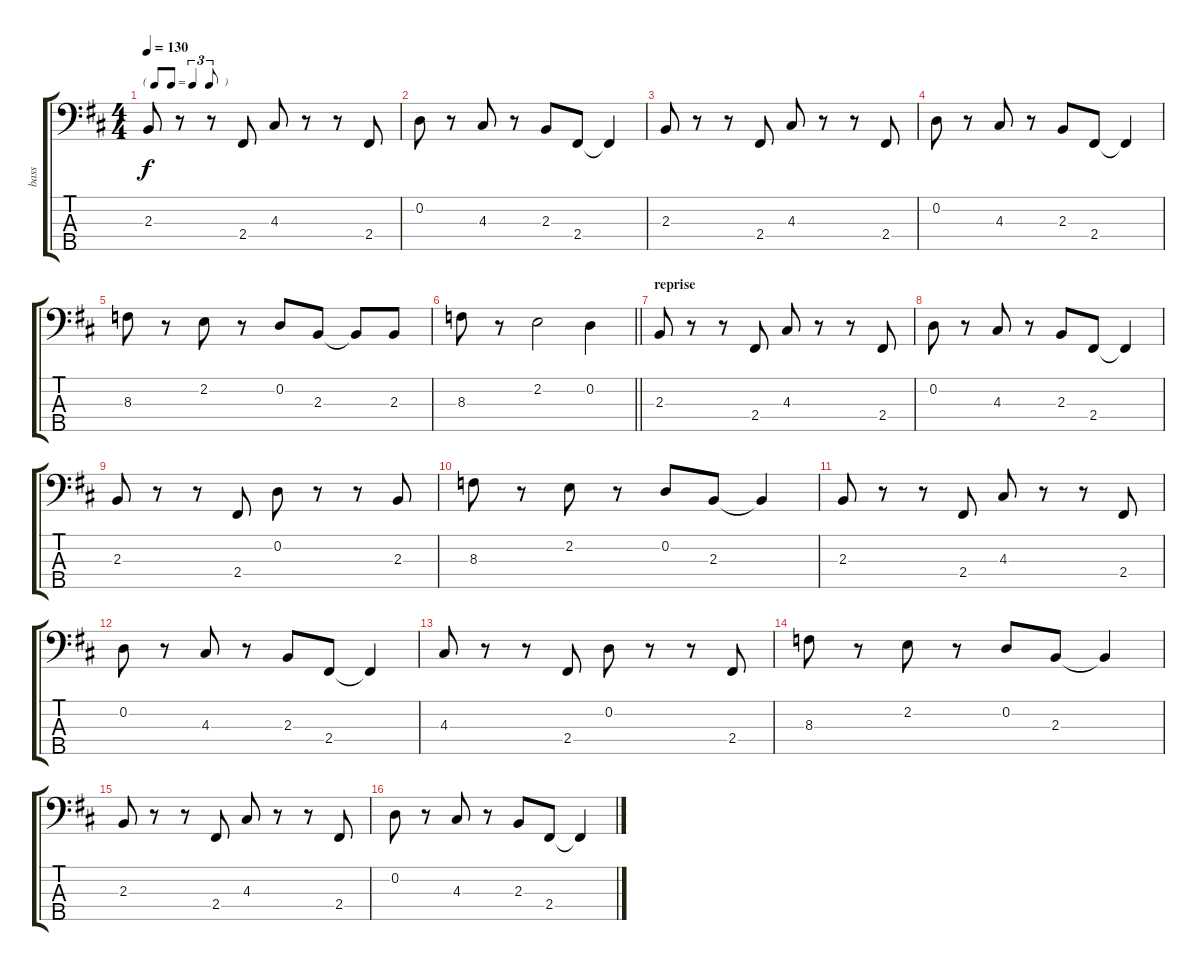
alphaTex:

\track ("bass" "bass") {instrument acousticbass}
\staff {score tabs}
\tuning (G2 D2 A1 E1 B0) {hide}
\ts (4 4)
\tf triplet8th
\tempo 130
\clef f4
\ks d
2.3.8{dy f} r.8 r.8 2.4.8 4.3.8 r.8 r.8 2.4.8 |
0.2.8 r.8 4.3.8 r.8 2.3.8 2.4.8 2.4{t}.4 |
2.3.8 r.8 r.8 2.4.8 4.3.8 r.8 r.8 2.4.8 |
0.2.8 r.8 4.3.8 r.8 2.3.8 2.4.8 2.4{t}.4 |
8.3.8 r.8 2.2.8 r.8 0.2.8 2.3.8 2.3{t}.8 2.3.8 |
\barLineRight lightlight
8.3.8 r.8 2.2.2 0.2.4 |
\section ("" "reprise")
2.3.8 r.8 r.8 2.4.8 4.3.8 r.8 r.8 2.4.8 |
0.2.8 r.8 4.3.8 r.8 2.3.8 2.4.8 2.4{t}.4 |
2.3.8 r.8 r.8 2.4.8 0.2.8 r.8 r.8 2.3.8 |
8.3.8 r.8 2.2.8 r.8 0.2.8 2.3.8 2.3{t}.4 |
2.3.8 r.8 r.8 2.4.8 4.3.8 r.8 r.8 2.4.8 |
0.2.8 r.8 4.3.8 r.8 2.3.8 2.4.8 2.4{t}.4 |
4.3.8 r.8 r.8 2.4.8 0.2.8 r.8 r.8 2.4.8 |
8.3.8 r.8 2.2.8 r.8 0.2.8 2.3.8 2.3{t}.4 |
2.3.8 r.8 r.8 2.4.8 4.3.8 r.8 r.8 2.4.8 |
0.2.8 r.8 4.3.8 r.8 2.3.8 2.4.8 2.4{t}.4
